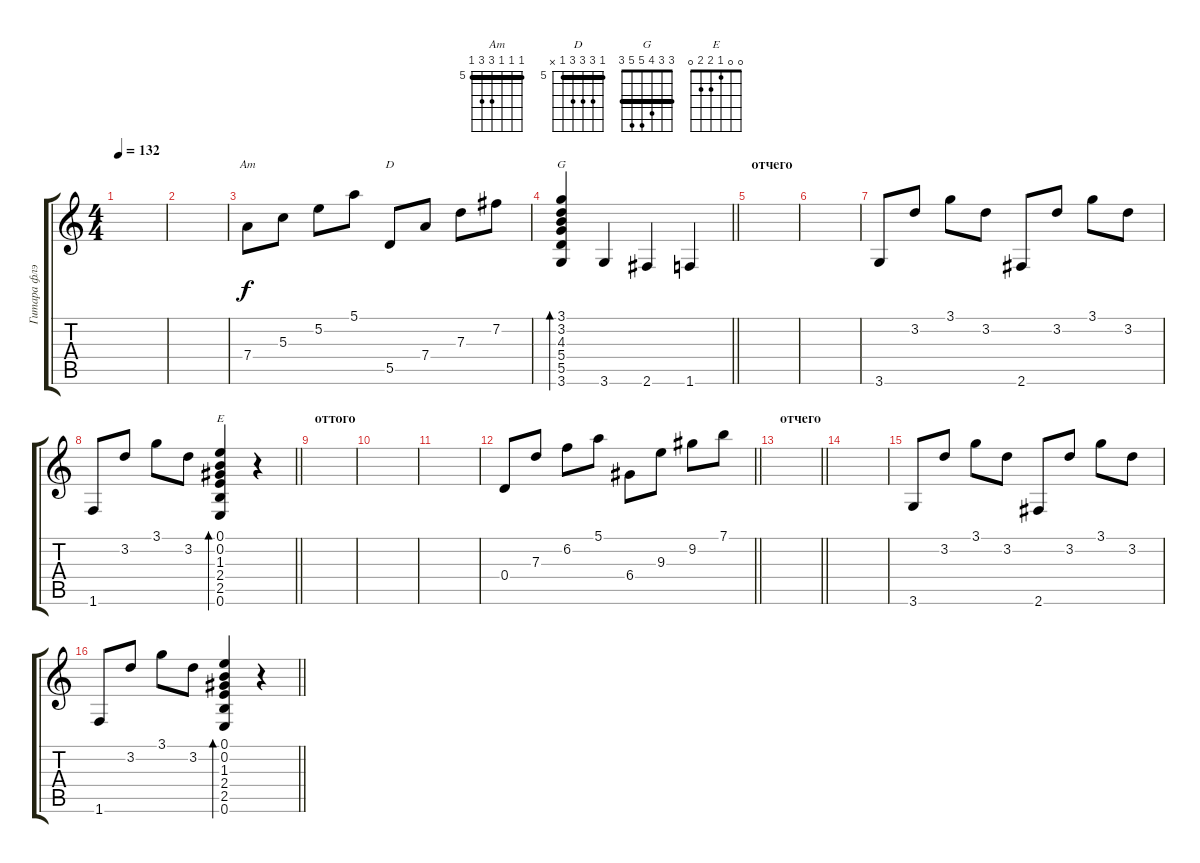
\track ("Гитара флэнжер" "Гитара флэ") {instrument acousticguitarsteel}
\staff {score tabs}
\tuning (E4 B3 G3 D3 A2 E2) {hide}
\chord ("Am" 5 5 5 7 7 5) {firstfret 5 barre 5}
\chord ("D" 5 7 7 7 5 x) {firstfret 5 barre 5}
\chord ("G" 3 3 4 5 5 3) {barre 3}
\chord ("E" 0 0 1 2 2 0)
\ts (4 4)
\tempo 132
\clef g2
\ks c
|
|
7.4.8{ch "Am"} 5.3.8 5.2.8 5.1.8 5.5.8{ch "D"} 7.4.8 7.3.8 7.2.8 |
\barLineRight lightlight
(3.1 3.2 4.3 5.4 5.5 3.6).4{bd 120 ch "G"} 3.6.4 2.6.4 1.6.4 |
\section ("" "отчего")
|
|
3.6.8 3.2.8 3.1.8 3.2.8 2.6.8 3.2.8 3.1.8 3.2.8 |
\barLineRight lightlight
1.6.8 3.2.8 3.1.8 3.2.8 (0.1 0.2 1.3 2.4 2.5 0.6).4{bd 120 ch "E"} r.4 |
\section ("" "оттого")
|
|
|
\barLineRight lightlight
0.4.8 7.3.8 6.2.8 5.1.8 6.4.8 9.3.8 9.2.8 7.1.8 |
\section ("" "отчего")
\barLineRight lightlight
|
|
3.6.8 3.2.8 3.1.8 3.2.8 2.6.8 3.2.8 3.1.8 3.2.8 |
\barLineRight lightlight
1.6.8 3.2.8 3.1.8 3.2.8 (0.1 0.2 1.3 2.4 2.5 0.6).4{bd 120} r.4
